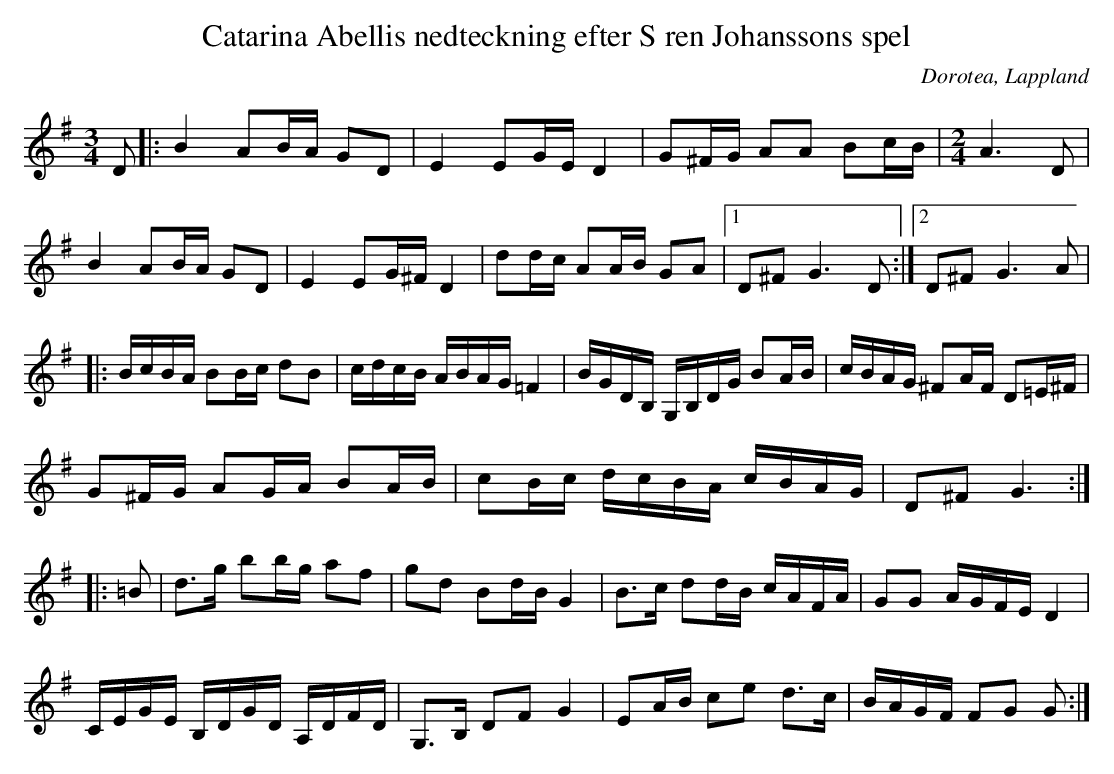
X:1
T:Catarina Abellis nedteckning efter S ren Johanssons spel
O:Dorotea, Lappland
M:3/4
K:G
D |: B2 AB/A/ GD | E2 EG/E/ D2 | G^F/G/ AA Bc/B/ |[M:2/4] A3 D |
B2 AB/A/ GD | E2 EG/^F/ D2 | dd/c/ AA/B/ GA |1 D^F G3 D:|2D^F G3 A|
 |: B/c/B/A/ BB/c/ dB | c/d/c/B/ A/B/A/G/ =F2 | B/G/D/B,/ G,/B,/D/G/ BA/B/ | c/B/A/G/ ^FA/F/ D=E/^F/ |
G^F/G/ AG/A/ BA/B/ | cB/c/ d/c/B/A/ c/B/A/G/ | D^F G3 :|
K:G
|:=B | d>g bb/g/ af | gd Bd/B/ G2 | B>c dd/B/ c/A/F/A/ | GG A/G/F/E/ D2 |
C/E/G/E/ B,/D/G/D/ A,/D/F/D/ | G,>B, DF G2 | EA/B/ ce d>c | B/A/G/F/ FG G :|
